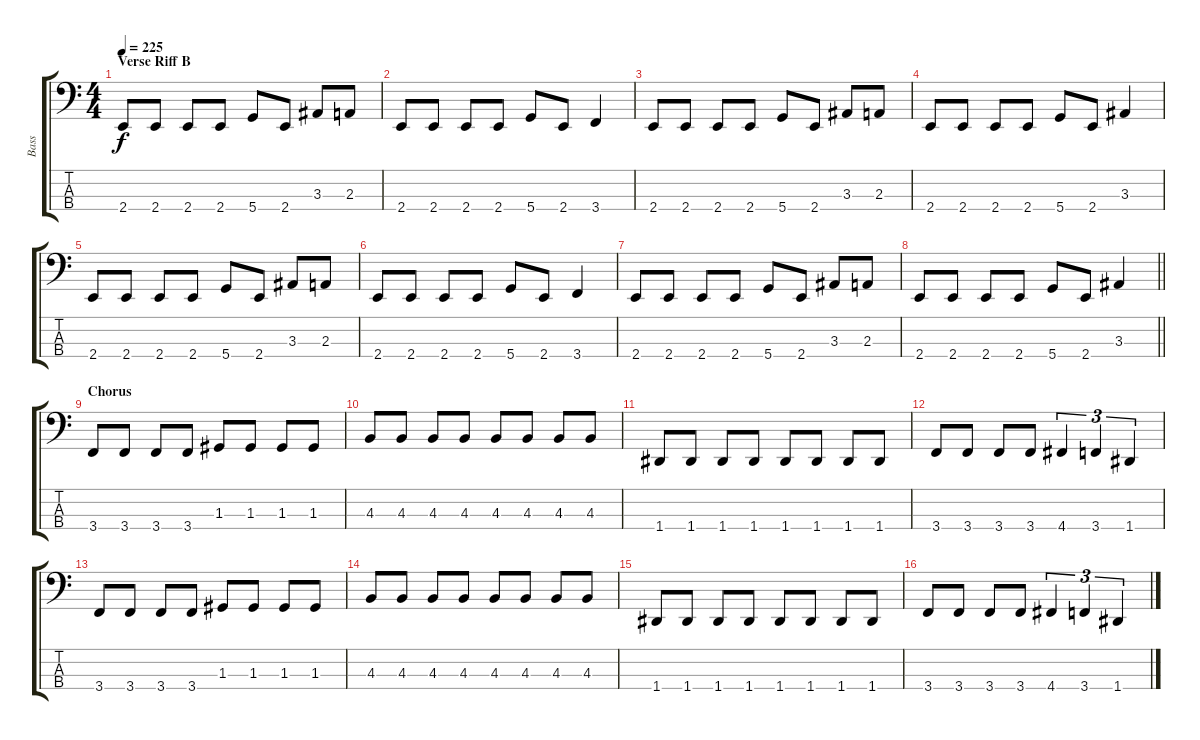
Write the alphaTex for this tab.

\track ("Bass" "Bass") {instrument electricbassfinger}
\staff {score tabs}
\tuning (F2 C2 G1 D1) {hide}
\ts (4 4)
\section ("" "Verse Riff B")
\tempo 225
\clef f4
\ks c
2.4.8{dy f} 2.4.8 2.4.8 2.4.8 5.4.8 2.4.8 3.3.8 2.3.8 |
2.4.8 2.4.8 2.4.8 2.4.8 5.4.8 2.4.8 3.4.4 |
2.4.8 2.4.8 2.4.8 2.4.8 5.4.8 2.4.8 3.3.8 2.3.8 |
2.4.8 2.4.8 2.4.8 2.4.8 5.4.8 2.4.8 3.3.4 |
2.4.8 2.4.8 2.4.8 2.4.8 5.4.8 2.4.8 3.3.8 2.3.8 |
2.4.8 2.4.8 2.4.8 2.4.8 5.4.8 2.4.8 3.4.4 |
2.4.8 2.4.8 2.4.8 2.4.8 5.4.8 2.4.8 3.3.8 2.3.8 |
\barLineRight lightlight
2.4.8 2.4.8 2.4.8 2.4.8 5.4.8 2.4.8 3.3.4 |
\section ("" "Chorus")
3.4.8 3.4.8 3.4.8 3.4.8 1.3.8 1.3.8 1.3.8 1.3.8 |
4.3.8 4.3.8 4.3.8 4.3.8 4.3.8 4.3.8 4.3.8 4.3.8 |
1.4.8 1.4.8 1.4.8 1.4.8 1.4.8 1.4.8 1.4.8 1.4.8 |
3.4.8 3.4.8 3.4.8 3.4.8 4.4.4{tu (3 2)} 3.4.4{tu (3 2)} 1.4.4{tu (3 2)} |
3.4.8 3.4.8 3.4.8 3.4.8 1.3.8 1.3.8 1.3.8 1.3.8 |
4.3.8 4.3.8 4.3.8 4.3.8 4.3.8 4.3.8 4.3.8 4.3.8 |
1.4.8 1.4.8 1.4.8 1.4.8 1.4.8 1.4.8 1.4.8 1.4.8 |
3.4.8 3.4.8 3.4.8 3.4.8 4.4.4{tu (3 2)} 3.4.4{tu (3 2)} 1.4.4{tu (3 2)}
